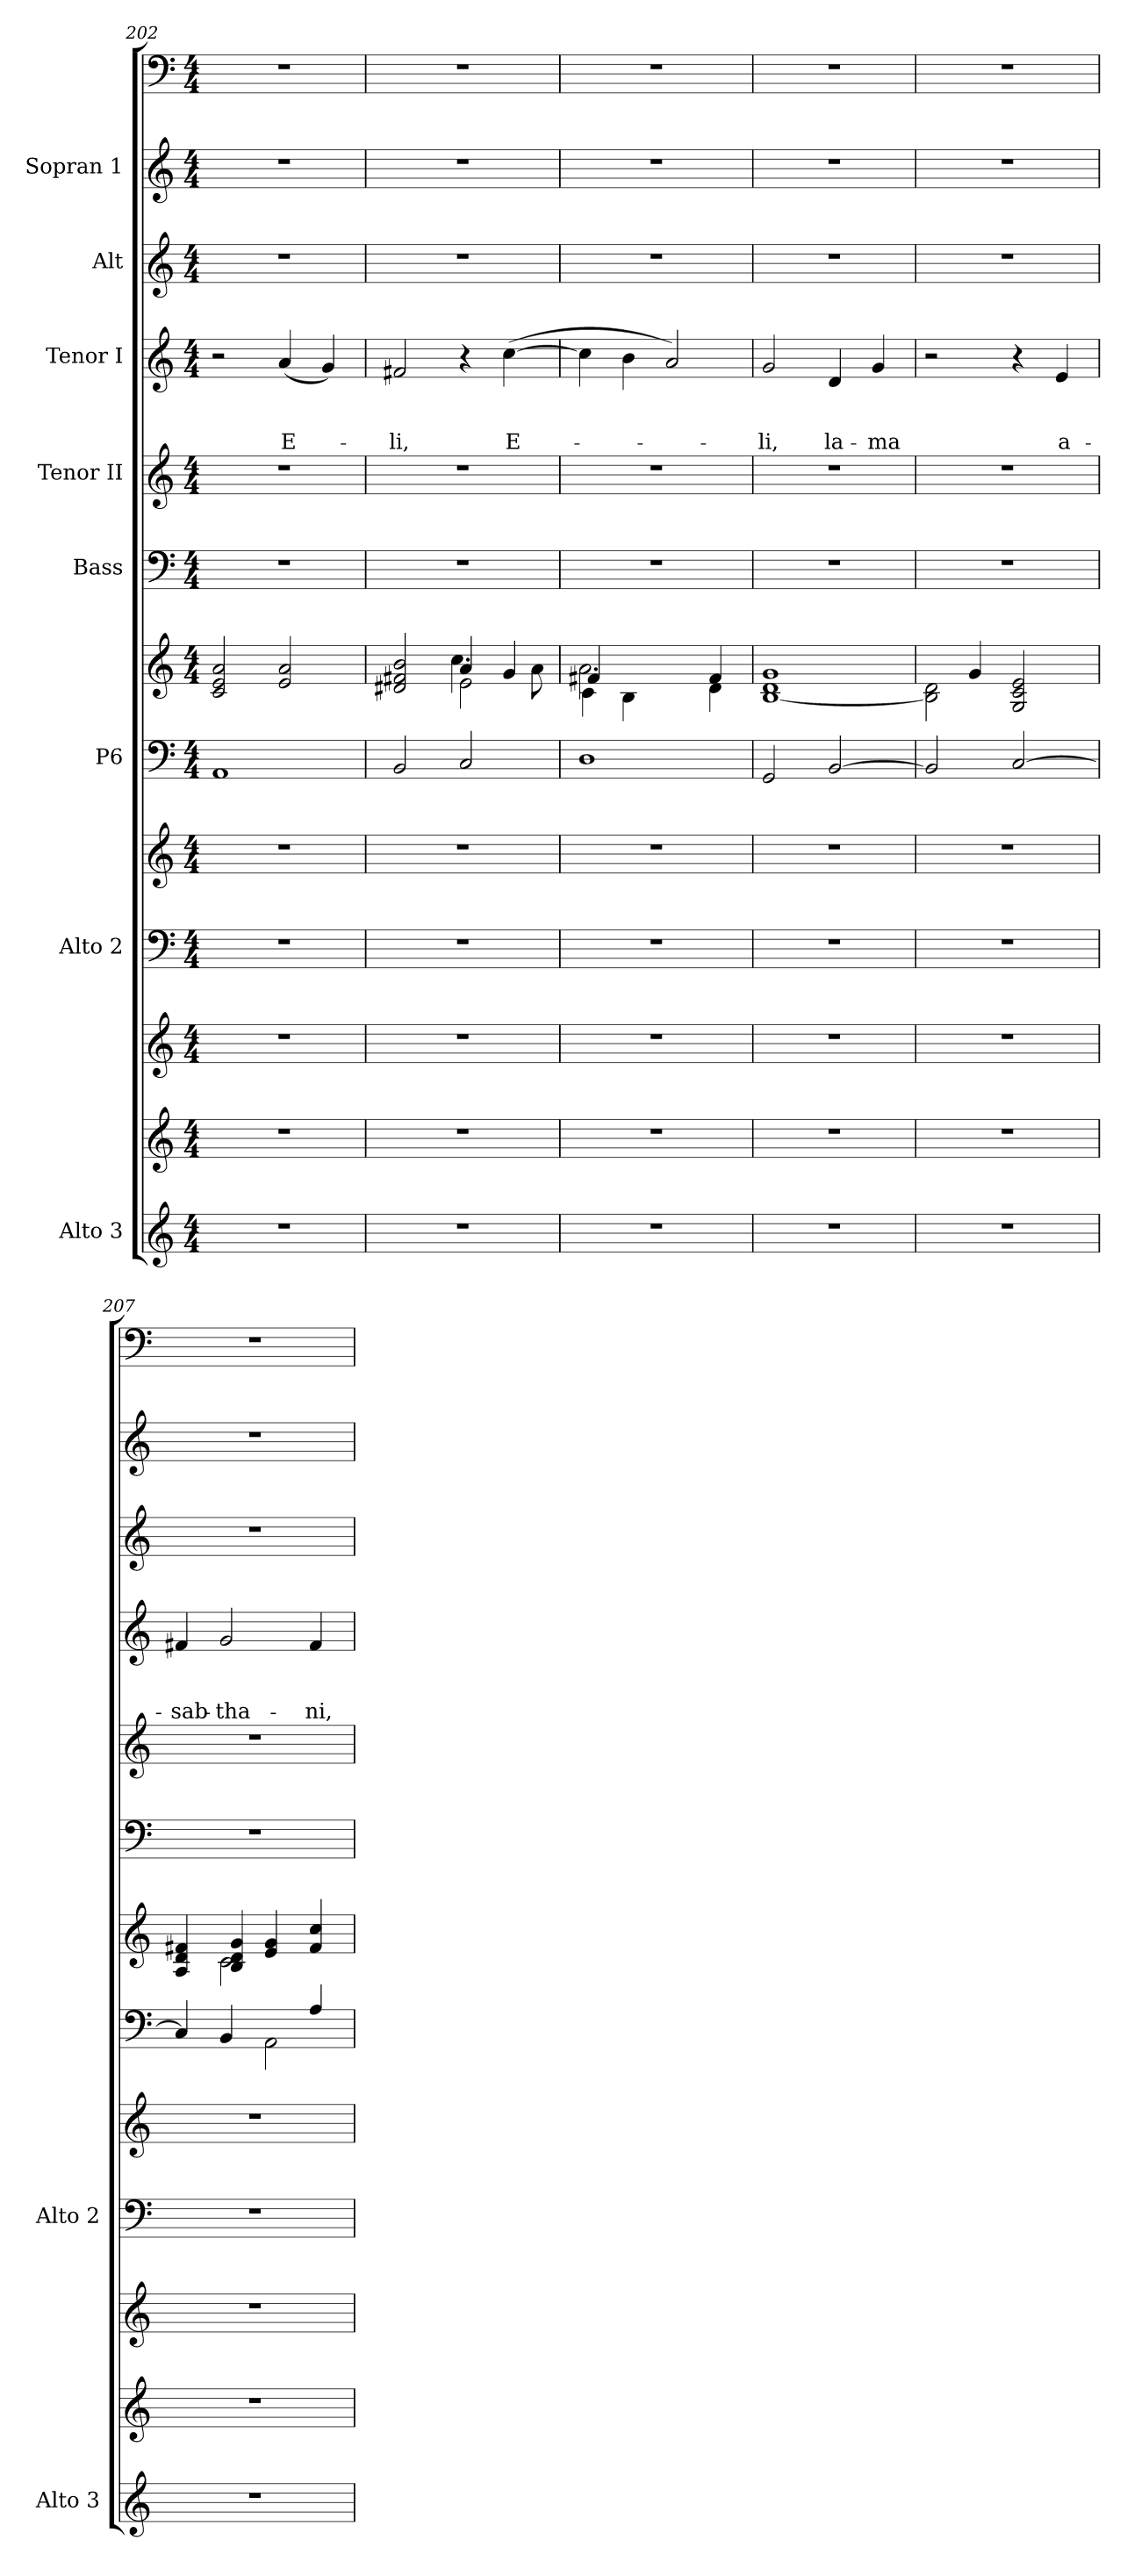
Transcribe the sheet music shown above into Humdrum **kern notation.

**kern	**kern	**kern	**kern	**kern	**kern	**kern	**kern	**kern	**kern	**text	**text	**text	**kern	**kern	**kern
*part11	*part10	*part9	*part8	*part8	*part7	*part7	*part6	*part5	*part4	*part4	*part4	*part4	*part3	*part2	*part1
*staff13	*staff12	*staff11	*staff10	*staff9	*staff8	*staff7	*staff6	*staff5	*staff4	*staff4	*staff4	*staff4	*staff3	*staff2	*staff1
*I"Alto 3	*	*	*I"Alto 2	*	*I"P6	*	*I"Bass	*I"Tenor II	*I"Tenor I	*	*	*	*I"Alt	*I"Sopran 1	*
*I'Alto 3	*	*	*I'Alto 2	*	*	*	*	*	*	*	*	*	*	*	*
*clefG2	*clefG2	*clefG2	*clefF4	*clefG2	*clefF4	*clefG2	*clefF4	*clefG2	*clefG2	*	*	*	*clefG2	*clefG2	*clefF4
*	*ITrd7c12	*ITrd7c12	*	*	*	*	*	*ITrd7c12	*ITrd7c12	*	*	*	*	*	*
*k[]	*k[]	*k[]	*k[]	*k[]	*k[]	*k[]	*k[]	*k[]	*k[]	*	*	*	*k[]	*k[]	*k[]
*C:	*C:	*C:	*C:	*C:	*C:	*C:	*C:	*C:	*C:	*	*	*	*C:	*C:	*C:
*M4/4	*M4/4	*M4/4	*M4/4	*M4/4	*M4/4	*M4/4	*M4/4	*M4/4	*M4/4	*	*	*	*M4/4	*M4/4	*M4/4
=202	=202	=202	=202	=202	=202	=202	=202	=202	=202	=202	=202	=202	=202	=202	=202
*	*	*	*	*	*^	*^	*	*	*	*	*	*	*	*	*
*	*	*	*	*	*	*	*	*^	*	*	*	*	*	*	*	*	*
*	*	*	*	*	*	*	*	*	*^	*	*	*	*	*	*	*	*	*
1r	1r	1r	1r	1r	1AA	1ryy	1ryy	1ryy	2c/ 2e/ 2a/	1ryy	1r	1r	2r	.	.	.	1r	1r	1r
!	!	!	!	!	!	!	!	!	!	!	!	!	!	!	!	!LO:LY:b	!	!	!
.	.	.	.	.	.	.	.	.	2e/ 2a/	.	.	.	(<4A/	.	.	E-	.	.	.
.	.	.	.	.	.	.	.	.	.	.	.	.	4G/)	.	.	.	.	.	.
=203	=203	=203	=203	=203	=203	=203	=203	=203	=203	=203	=203	=203	=203	=203	=203	=203	=203	=203	=203
!	!	!	!	!	!	!	!	!	!	!	!	!	!	!	!	!LO:LY:b	!	!	!
1r	1r	1r	1r	1r	2BB/	1ryy	1ryy	2ryy	2d#X/ 2f#X/ 2b/	2ryy	1r	1r	2F#X/	.	.	-li,	1r	1r	1r
.	.	.	.	.	2C/	.	.	2e\	4a/	4.cc\	.	.	4r	.	.	.	.	.	.
!	!	!	!	!	!	!	!	!	!	!	!	!	!	!	!	!LO:LY:b	!	!	!
.	.	.	.	.	.	.	.	.	4g/	.	.	.	(>[>4c\	.	.	E-	.	.	.
.	.	.	.	.	.	.	.	.	.	8a\	.	.	.	.	.	.	.	.	.
=204	=204	=204	=204	=204	=204	=204	=204	=204	=204	=204	=204	=204	=204	=204	=204	=204	=204	=204	=204
1r	1r	1r	1r	1r	1D	1ryy	1ryy	2.a\	4c\	4f#X/	1r	1r	4c\]	.	.	.	1r	1r	1r
.	.	.	.	.	.	.	.	.	4B\	2.ryy	.	.	4B\	.	.	.	.	.	.
.	.	.	.	.	.	.	.	.	4ryy	.	.	.	2A/)	.	.	.	.	.	.
.	.	.	.	.	.	.	.	4d\	4f#i/	.	.	.	.	.	.	.	.	.	.
=205	=205	=205	=205	=205	=205	=205	=205	=205	=205	=205	=205	=205	=205	=205	=205	=205	=205	=205	=205
!	!	!	!	!	!	!	!	!	!	!	!	!	!	!	!	!LO:LY:b	!	!	!
1r	1r	1r	1r	1r	2GG/	1ryy	1ryy	1ryy	1ryy	[<1B 1d 1g	1r	1r	2G/	.	.	-li,	1r	1r	1r
!	!	!	!	!	!	!	!	!	!	!	!	!	!	!	!	!LO:LY:b	!	!	!
.	.	.	.	.	[<2BB/	.	.	.	.	.	.	.	4D/	.	.	la-	.	.	.
!	!	!	!	!	!	!	!	!	!	!	!	!	!	!	!	!LO:LY:b	!	!	!
.	.	.	.	.	.	.	.	.	.	.	.	.	4G/	.	.	-ma	.	.	.
=206	=206	=206	=206	=206	=206	=206	=206	=206	=206	=206	=206	=206	=206	=206	=206	=206	=206	=206	=206
1r	1r	1r	1r	1r	2BB/]	1ryy	1ryy	4ryy	1ryy	2B\] 2d\	1r	1r	2r	.	.	.	1r	1r	1r
.	.	.	.	.	.	.	.	4g/	.	.	.	.	.	.	.	.	.	.	.
.	.	.	.	.	[<2C/	.	.	2ryy	.	2G/ 2c/ 2e/	.	.	4r	.	.	.	.	.	.
!	!	!	!	!	!	!	!	!	!	!	!	!	!	!	!	!LO:LY:b	!	!	!
.	.	.	.	.	.	.	.	.	.	.	.	.	4E/	.	.	a-	.	.	.
!!LO:PB:g=z
=207	=207	=207	=207	=207	=207	=207	=207	=207	=207	=207	=207	=207	=207	=207	=207	=207	=207	=207	=207
!	!	!	!	!	!	!	!	!	!	!	!	!	!	!	!	!LO:LY:b	!	!	!
1r	1r	1r	1r	1r	4C/]	2.ryy	1ryy	1ryy	4ryy	4A/ 4d/ 4f#X/	1r	1r	4F#X/	.	.	-sab-	1r	1r	1r
!	!	!	!	!	!	!	!	!	!	!	!	!	!	!	!	!LO:LY:b	!	!	!
.	.	.	.	.	4BB/	.	.	.	2c\	4B/ 4d/ 4g/	.	.	2G/	.	.	-tha-	.	.	.
.	.	.	.	.	2AA\	.	.	.	.	4e/ 4g/	.	.	.	.	.	.	.	.	.
!	!	!	!	!	!	!	!	!	!	!	!	!	!	!	!	!LO:LY:b	!	!	!
.	.	.	.	.	.	4A/	.	.	4ryy	4f#/ 4cc/	.	.	4F#/	.	.	-ni,	.	.	.
*	*	*	*	*	*v	*v	*	*	*	*	*	*	*	*	*	*	*	*	*
*	*	*	*	*	*	*v	*v	*v	*v	*	*	*	*	*	*	*	*	*
=	=	=	=	=	=	=	=	=	=	=	=	=	=	=	=
*-	*-	*-	*-	*-	*-	*-	*-	*-	*-	*-	*-	*-	*-	*-	*-
